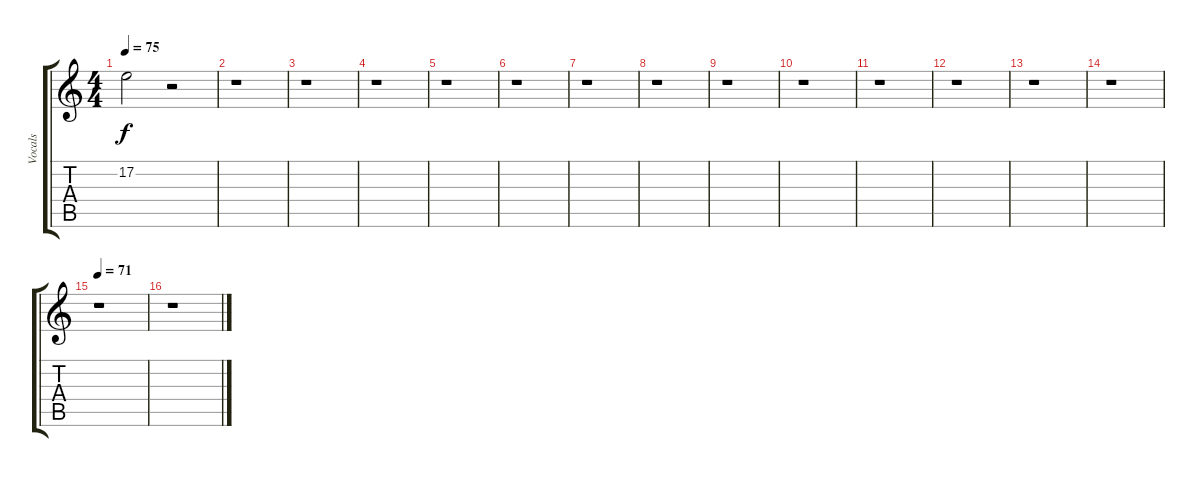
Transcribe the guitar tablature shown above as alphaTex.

\track ("Vocals" "Vocals") {instrument flute}
\staff {score tabs}
\tuning (E4 B3 G3 D3 A2 E2) {hide}
\ts (4 4)
\tempo 75
\clef g2
\ks c
17.2{t}.2{dy f} r.2 |
r.1 |
r.1 |
r.1 |
r.1 |
r.1 |
r.1 |
r.1 |
r.1 |
r.1 |
r.1 |
r.1 |
r.1 |
r.1 |
\tempo 71
r.1 |
r.1
